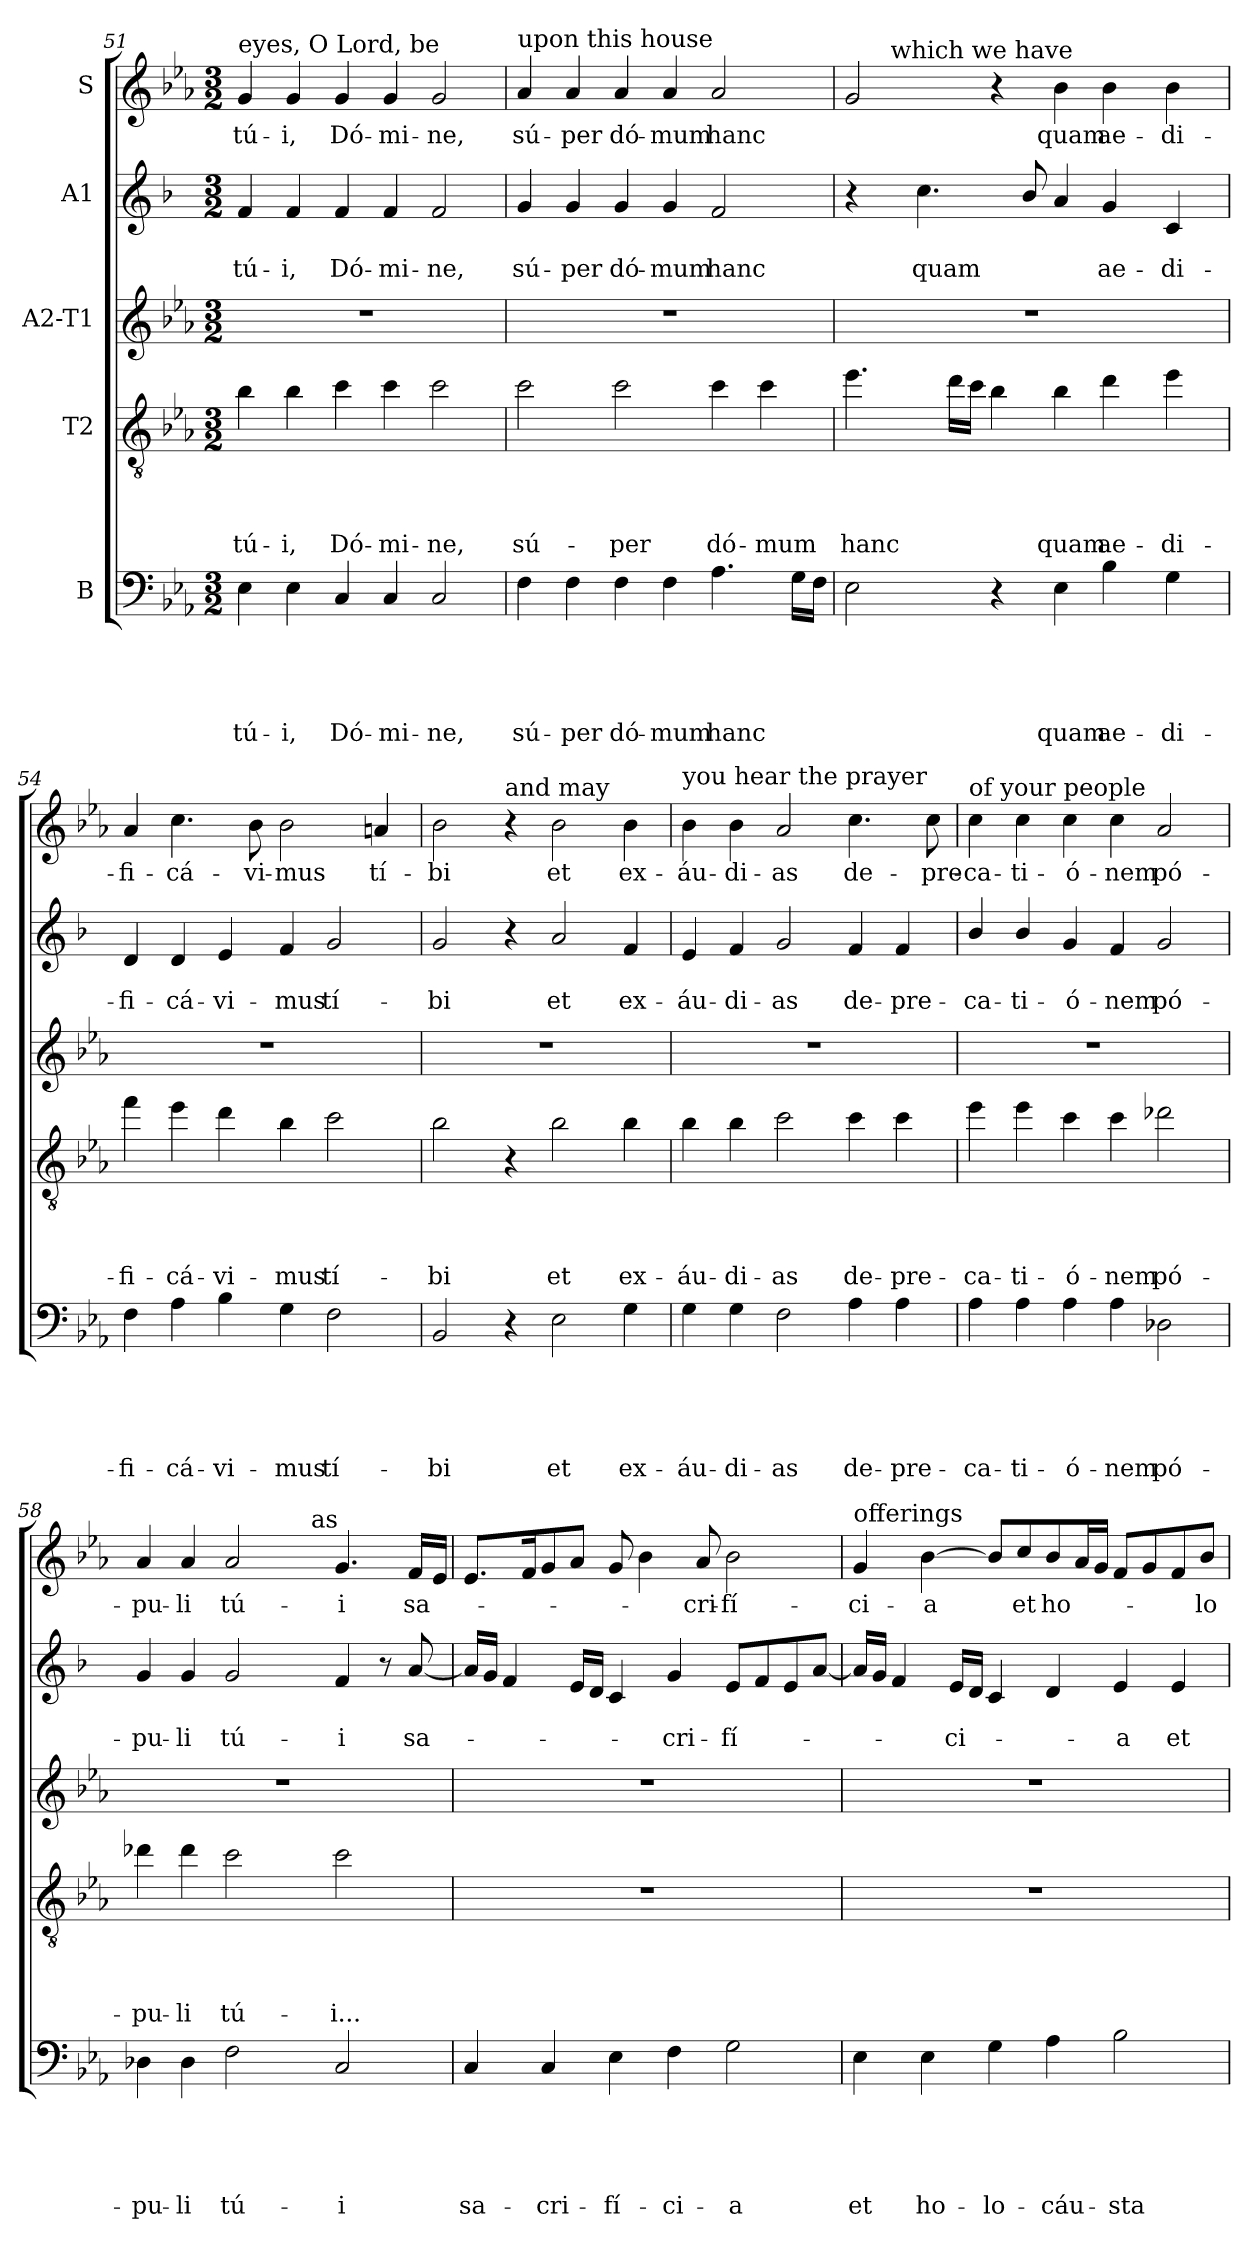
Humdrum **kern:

**kern	**text	**text	**text	**text	**text	**kern	**text	**text	**text	**text	**kern	**kern	**text	**text	**kern	**text
*part5	*part5	*part5	*part5	*part5	*part5	*part4	*part4	*part4	*part4	*part4	*part3	*part2	*part2	*part2	*part1	*part1
*staff5	*staff5	*staff5	*staff5	*staff5	*staff5	*staff4	*staff4	*staff4	*staff4	*staff4	*staff3	*staff2	*staff2	*staff2	*staff1	*staff1
*I"B	*	*	*	*	*	*I"T2	*	*	*	*	*I"A2-T1	*I"A1	*	*	*I"S	*
*clefF4	*	*	*	*	*	*clefGv2	*	*	*	*	*clefG2	*clefG2	*	*	*clefG2	*
*	*	*	*	*	*	*ITrd8c14	*	*	*	*	*	*ITrd1c2	*	*	*	*
*k[b-e-a-]	*	*	*	*	*	*k[b-e-a-]	*	*	*	*	*k[b-e-a-]	*k[b-e-a-]	*	*	*k[b-e-a-]	*
*E-:	*	*	*	*	*	*E-:	*	*	*	*	*E-:	*E-:	*	*	*E-:	*
*M3/2	*	*	*	*	*	*M3/2	*	*	*	*	*M3/2	*M3/2	*	*	*M3/2	*
=51	=51	=51	=51	=51	=51	=51	=51	=51	=51	=51	=51	=51	=51	=51	=51	=51
!	!	!	!	!	!	!	!	!	!	!	!	!	!	!	!LO:TX:a:t=eyes, O Lord, be	!
!	!	!	!	!	!LO:LY:b	!	!	!	!	!LO:LY:b	!	!	!	!LO:LY:b	!	!LO:LY:b
4E-\	.	.	.	.	tú-	4B-\	.	.	.	tú-	1.r	4e-/	.	tú-	4g/	tú-
!	!	!	!	!	!LO:LY:b	!	!	!	!	!LO:LY:b	!	!	!	!LO:LY:b	!	!LO:LY:b
4E-\	.	.	.	.	-i,	4B-\	.	.	.	-i,	.	4e-/	.	-i,	4g/	-i,
!	!	!	!	!	!LO:LY:b	!	!	!	!	!LO:LY:b	!	!	!	!LO:LY:b	!	!LO:LY:b
4C/	.	.	.	.	Dó-	4c\	.	.	.	Dó-	.	4e-/	.	Dó-	4g/	Dó-
!	!	!	!	!	!LO:LY:b	!	!	!	!	!LO:LY:b	!	!	!	!LO:LY:b	!	!LO:LY:b
4C/	.	.	.	.	-mi-	4c\	.	.	.	-mi-	.	4e-/	.	-mi-	4g/	-mi-
!	!	!	!	!	!LO:LY:b	!	!	!	!	!LO:LY:b	!	!	!	!LO:LY:b	!	!LO:LY:b
2C/	.	.	.	.	-ne,	2c\	.	.	.	-ne,	.	2e-/	.	-ne,	2g/	-ne,
=52	=52	=52	=52	=52	=52	=52	=52	=52	=52	=52	=52	=52	=52	=52	=52	=52
!	!	!	!	!	!	!	!	!	!	!	!	!	!	!	!LO:TX:a:t=upon this house	!
!	!	!	!	!	!LO:LY:b	!	!	!	!	!LO:LY:b	!	!	!	!LO:LY:b	!	!LO:LY:b
4F\	.	.	.	.	sú-	2c\	.	.	.	sú-	1.r	4f/	.	sú-	4a-/	sú-
!	!	!	!	!	!LO:LY:b	!	!	!	!	!	!	!	!	!LO:LY:b	!	!LO:LY:b
4F\	.	.	.	.	-per	.	.	.	.	.	.	4f/	.	-per	4a-/	-per
!	!	!	!	!	!LO:LY:b	!	!	!	!	!LO:LY:b	!	!	!	!LO:LY:b	!	!LO:LY:b
4F\	.	.	.	.	dó-	2c\	.	.	.	-per	.	4f/	.	dó-	4a-/	dó-
!	!	!	!	!	!LO:LY:b	!	!	!	!	!	!	!	!	!LO:LY:b	!	!LO:LY:b
4F\	.	.	.	.	-mum	.	.	.	.	.	.	4f/	.	-mum	4a-/	-mum
!	!	!	!	!	!LO:LY:b	!	!	!	!	!LO:LY:b	!	!	!	!LO:LY:b	!	!LO:LY:b
4.A-\	.	.	.	.	hanc	4c\	.	.	.	dó-	.	2e-/	.	hanc	2a-/	hanc
!	!	!	!	!	!	!	!	!	!	!LO:LY:b	!	!	!	!	!	!
.	.	.	.	.	.	4c\	.	.	.	-mum	.	.	.	.	.	.
16G\LL	.	.	.	.	.	.	.	.	.	.	.	.	.	.	.	.
16F\JJ	.	.	.	.	.	.	.	.	.	.	.	.	.	.	.	.
!!LO:PB:g=z
=53	=53	=53	=53	=53	=53	=53	=53	=53	=53	=53	=53	=53	=53	=53	=53	=53
!	!	!	!	!	!	!	!	!	!	!LO:LY:b	!	!	!	!	!	!
*	*	*	*	*	*	*	*	*	*	*	*	*	*	*	*^	*
2E-\	.	.	.	.	.	4.e-\	.	.	.	hanc	1.r	4r	.	.	2g/	8ryy	.
.	.	.	.	.	.	.	.	.	.	.	.	.	.	.	.	32ryy	.
!	!	!	!	!	!	!	!	!	!	!	!	!	!	!	!	!LO:TX:a:t=which we have	!
.	.	.	.	.	.	.	.	.	.	.	.	.	.	.	.	1ryy	.
!	!	!	!	!	!	!	!	!	!	!	!	!	!	!LO:LY:b	!	!	!
.	.	.	.	.	.	.	.	.	.	.	.	4.b-\	.	quam	.	.	.
.	.	.	.	.	.	16d\LL	.	.	.	.	.	.	.	.	.	.	.
.	.	.	.	.	.	16c\JJ	.	.	.	.	.	.	.	.	.	.	.
4r	.	.	.	.	.	4B-\	.	.	.	.	.	.	.	.	4r	.	.
.	.	.	.	.	.	.	.	.	.	.	.	8a-/	.	.	.	.	.
!	!	!	!	!	!LO:LY:b	!	!	!	!	!LO:LY:b	!	!	!	!	!	!	!LO:LY:b
4E-\	.	.	.	.	quam	4B-\	.	.	.	quam	.	4g/	.	.	4b-\	.	quam
!	!	!	!	!	!LO:LY:b	!	!	!	!	!LO:LY:b	!	!	!	!LO:LY:b	!	!	!LO:LY:b
4B-\	.	.	.	.	ae-	4d\	.	.	.	ae-	.	4f/	.	ae-	4b-\	.	ae-
.	.	.	.	.	.	.	.	.	.	.	.	.	.	.	.	4ryy	.
!	!	!	!	!	!LO:LY:b	!	!	!	!	!LO:LY:b	!	!	!	!LO:LY:b	!	!	!LO:LY:b
4G\	.	.	.	.	-di-	4e-\	.	.	.	-di-	.	4B-/	.	-di-	4b-\	.	-di-
.	.	.	.	.	.	.	.	.	.	.	.	.	.	.	.	16.ryy	.
=54	=54	=54	=54	=54	=54	=54	=54	=54	=54	=54	=54	=54	=54	=54	=54	=54	=54
!	!	!	!	!	!	!	!	!	!	!	!	!	!	!	!LO:TX:a:t=built for you	!	!
!	!	!	!	!	!LO:LY:b	!	!	!	!	!LO:LY:b	!	!	!	!LO:LY:b	!	!	!LO:LY:b
*	*	*	*	*	*	*	*	*	*	*	*	*	*	*	*v	*v	*
4F\	.	.	.	.	-fi-	4f\	.	.	.	-fi-	1.r	4c/	.	-fi-	4a-/	-fi-
!	!	!	!	!	!LO:LY:b	!	!	!	!	!LO:LY:b	!	!	!	!LO:LY:b	!	!LO:LY:b
4A-\	.	.	.	.	-cá-	4e-\	.	.	.	-cá-	.	4c/	.	-cá-	4.cc\	-cá-
!	!	!	!	!	!LO:LY:b	!	!	!	!	!LO:LY:b	!	!	!	!LO:LY:b	!	!
4B-\	.	.	.	.	-vi-	4d\	.	.	.	-vi-	.	4d/	.	-vi-	.	.
!	!	!	!	!	!	!	!	!	!	!	!	!	!	!	!	!LO:LY:b
.	.	.	.	.	.	.	.	.	.	.	.	.	.	.	8b-\	-vi-
!	!	!	!	!	!LO:LY:b	!	!	!	!	!LO:LY:b	!	!	!	!LO:LY:b	!	!LO:LY:b
4G\	.	.	.	.	-mus	4B-\	.	.	.	-mus	.	4e-/	.	-mus	2b-\	-mus
!	!	!	!	!	!LO:LY:b	!	!	!	!	!LO:LY:b	!	!	!	!LO:LY:b	!	!
2F\	.	.	.	.	tí-	2c\	.	.	.	tí-	.	2f/	.	tí-	.	.
!	!	!	!	!	!	!	!	!	!	!	!	!	!	!	!	!LO:LY:b
.	.	.	.	.	.	.	.	.	.	.	.	.	.	.	4a/	tí-
=55	=55	=55	=55	=55	=55	=55	=55	=55	=55	=55	=55	=55	=55	=55	=55	=55
!	!	!	!	!	!LO:LY:b	!	!	!	!	!LO:LY:b	!	!	!	!LO:LY:b	!	!LO:LY:b
2BB-/	.	.	.	.	-bi	2B-\	.	.	.	-bi	1.r	2f/	.	-bi	2b-\	-bi
!	!	!	!	!	!	!	!	!	!	!	!	!	!	!	!LO:TX:a:t=and may	!
4r	.	.	.	.	.	4r	.	.	.	.	.	4r	.	.	4r	.
!	!	!	!	!	!LO:LY:b	!	!	!	!	!LO:LY:b	!	!	!	!LO:LY:b	!	!LO:LY:b
2E-\	.	.	.	.	et	2B-\	.	.	.	et	.	2g/	.	et	2b-\	et
!	!	!	!	!	!LO:LY:b	!	!	!	!	!LO:LY:b	!	!	!	!LO:LY:b	!	!LO:LY:b
4G\	.	.	.	.	ex-	4B-\	.	.	.	ex-	.	4e-/	.	ex-	4b-\	ex-
=56	=56	=56	=56	=56	=56	=56	=56	=56	=56	=56	=56	=56	=56	=56	=56	=56
!	!	!	!	!	!	!	!	!	!	!	!	!	!	!	!LO:TX:a:t=you hear the prayer	!
!	!	!	!	!	!LO:LY:b	!	!	!	!	!LO:LY:b	!	!	!	!LO:LY:b	!	!LO:LY:b
4G\	.	.	.	.	-áu-	4B-\	.	.	.	-áu-	1.r	4d/	.	-áu-	4b-\	-áu-
!	!	!	!	!	!LO:LY:b	!	!	!	!	!LO:LY:b	!	!	!	!LO:LY:b	!	!LO:LY:b
4G\	.	.	.	.	-di-	4B-\	.	.	.	-di-	.	4e-/	.	-di-	4b-\	-di-
!	!	!	!	!	!LO:LY:b	!	!	!	!	!LO:LY:b	!	!	!	!LO:LY:b	!	!LO:LY:b
2F\	.	.	.	.	-as	2c\	.	.	.	-as	.	2f/	.	-as	2a-/	-as
!	!	!	!	!	!LO:LY:b	!	!	!	!	!LO:LY:b	!	!	!	!LO:LY:b	!	!LO:LY:b
4A-\	.	.	.	.	de-	4c\	.	.	.	de-	.	4e-/	.	de-	4.cc\	de-
!	!	!	!	!	!LO:LY:b	!	!	!	!	!LO:LY:b	!	!	!	!LO:LY:b	!	!
4A-\	.	.	.	.	-pre-	4c\	.	.	.	-pre-	.	4e-/	.	-pre-	.	.
!	!	!	!	!	!	!	!	!	!	!	!	!	!	!	!	!LO:LY:b
.	.	.	.	.	.	.	.	.	.	.	.	.	.	.	8cc\	-pre-
!!LO:LB:g=z
=57	=57	=57	=57	=57	=57	=57	=57	=57	=57	=57	=57	=57	=57	=57	=57	=57
!	!	!	!	!	!	!	!	!	!	!	!	!	!	!	!LO:TX:a:t=of your people	!
!	!	!	!	!	!LO:LY:b	!	!	!	!	!LO:LY:b	!	!	!	!LO:LY:b	!	!LO:LY:b
4A-\	.	.	.	.	-ca-	4e-\	.	.	.	-ca-	1.r	4a-/	.	-ca-	4cc\	-ca-
!	!	!	!	!	!LO:LY:b	!	!	!	!	!LO:LY:b	!	!	!	!LO:LY:b	!	!LO:LY:b
4A-\	.	.	.	.	-ti-	4e-\	.	.	.	-ti-	.	4a-/	.	-ti-	4cc\	-ti-
!	!	!	!	!	!LO:LY:b	!	!	!	!	!LO:LY:b	!	!	!	!LO:LY:b	!	!LO:LY:b
4A-\	.	.	.	.	-ó-	4c\	.	.	.	-ó-	.	4f/	.	-ó-	4cc\	-ó-
!	!	!	!	!	!LO:LY:b	!	!	!	!	!LO:LY:b	!	!	!	!LO:LY:b	!	!LO:LY:b
4A-\	.	.	.	.	-nem	4c\	.	.	.	-nem	.	4e-/	.	-nem	4cc\	-nem
!	!	!	!	!	!LO:LY:b	!	!	!	!	!LO:LY:b	!	!	!	!LO:LY:b	!	!LO:LY:b
2D-X\	.	.	.	.	pó-	2d-X\	.	.	.	pó-	.	2f/	.	pó-	2a-/	pó-
=58	=58	=58	=58	=58	=58	=58	=58	=58	=58	=58	=58	=58	=58	=58	=58	=58
!	!	!	!	!	!LO:LY:b	!	!	!	!	!LO:LY:b	!	!	!	!LO:LY:b	!	!LO:LY:b
*	*	*	*	*	*	*	*	*	*	*	*	*	*	*	*^	*
4D-X\	.	.	.	.	-pu-	4d-X\	.	.	.	-pu-	1.r	4f/	.	-pu-	4a-/	2ryy	-pu-
!	!	!	!	!	!LO:LY:b	!	!	!	!	!LO:LY:b	!	!	!	!LO:LY:b	!	!	!LO:LY:b
4D-\	.	.	.	.	-li	4d-\	.	.	.	-li	.	4f/	.	-li	4a-/	.	-li
!	!	!	!	!	!LO:LY:b	!	!	!	!	!LO:LY:b	!	!	!	!LO:LY:b	!	!	!LO:LY:b
2F\	.	.	.	.	tú-	2c\	.	.	.	tú-	.	2f/	.	tú-	2a-/	4ryy	tú-
.	.	.	.	.	.	.	.	.	.	.	.	.	.	.	.	8ryy	.
.	.	.	.	.	.	.	.	.	.	.	.	.	.	.	.	32ryy	.
!	!	!	!	!	!	!	!	!	!	!	!	!	!	!	!	!LO:TX:a:t=as	!
.	.	.	.	.	.	.	.	.	.	.	.	.	.	.	.	2ryy	.
!	!	!	!	!	!LO:LY:b	!	!	!	!	!LO:LY:b	!	!	!	!LO:LY:b	!	!	!LO:LY:b
2C/	.	.	.	.	-i	2c\	.	.	.	-i...	.	4e-/	.	-i	4.g/	.	-i
.	.	.	.	.	.	.	.	.	.	.	.	8r	.	.	.	.	.
!	!	!	!	!	!	!	!	!	!	!	!	!	!	!LO:LY:b	!	!	!LO:LY:b
.	.	.	.	.	.	.	.	.	.	.	.	[8g/	.	sa-	16f/LL	.	sa-
.	.	.	.	.	.	.	.	.	.	.	.	.	.	.	.	16.ryy	.
.	.	.	.	.	.	.	.	.	.	.	.	.	.	.	16e-/JJ	.	.
=59	=59	=59	=59	=59	=59	=59	=59	=59	=59	=59	=59	=59	=59	=59	=59	=59	=59
!	!	!	!	!	!	!	!	!	!	!	!	!	!	!	!LO:TX:a:t=sacrifices and burnt	!	!
!	!	!	!	!	!LO:LY:b	!	!	!	!	!	!	!	!	!	!	!	!
*	*	*	*	*	*	*	*	*	*	*	*	*	*	*	*v	*v	*
4C/	.	.	.	.	sa-	1.r	.	.	.	.	1.r	16g/LL]	.	.	8.e-/L	.
.	.	.	.	.	.	.	.	.	.	.	.	16f/JJ	.	.	.	.
.	.	.	.	.	.	.	.	.	.	.	.	4e-/	.	.	.	.
.	.	.	.	.	.	.	.	.	.	.	.	.	.	.	16f/k	.
!	!	!	!	!	!LO:LY:b	!	!	!	!	!	!	!	!	!	!	!
4C/	.	.	.	.	-cri-	.	.	.	.	.	.	.	.	.	8g/	.
.	.	.	.	.	.	.	.	.	.	.	.	16d/LL	.	.	8a-/J	.
.	.	.	.	.	.	.	.	.	.	.	.	16c/JJ	.	.	.	.
!	!	!	!	!	!LO:LY:b	!	!	!	!	!	!	!	!	!	!	!
4E-\	.	.	.	.	-fí-	.	.	.	.	.	.	4B-/	.	.	8g/	.
.	.	.	.	.	.	.	.	.	.	.	.	.	.	.	4b-\	.
!	!	!	!	!	!LO:LY:b	!	!	!	!	!	!	!	!	!LO:LY:b	!	!
4F\	.	.	.	.	-ci-	.	.	.	.	.	.	4f/	.	-cri-	.	.
!	!	!	!	!	!	!	!	!	!	!	!	!	!	!	!	!LO:LY:b
.	.	.	.	.	.	.	.	.	.	.	.	.	.	.	8a-/	-cri-
!	!	!	!	!	!LO:LY:b	!	!	!	!	!	!	!	!	!LO:LY:b	!	!LO:LY:b
2G\	.	.	.	.	-a	.	.	.	.	.	.	8d/L	.	-fí-	2b-\	-fí-
.	.	.	.	.	.	.	.	.	.	.	.	8e-/	.	.	.	.
.	.	.	.	.	.	.	.	.	.	.	.	8d/	.	.	.	.
.	.	.	.	.	.	.	.	.	.	.	.	[8g/J	.	.	.	.
!!LO:PB:g=z
=60	=60	=60	=60	=60	=60	=60	=60	=60	=60	=60	=60	=60	=60	=60	=60	=60
!	!	!	!	!	!	!	!	!	!	!	!	!	!	!	!LO:TX:a:t=offerings	!
!	!	!	!	!	!LO:LY:b	!	!	!	!	!	!	!	!	!	!	!LO:LY:b
4E-\	.	.	.	.	et	1.r	.	.	.	.	1.r	16g/LL]	.	.	4g/	-ci-
.	.	.	.	.	.	.	.	.	.	.	.	16f/JJ	.	.	.	.
.	.	.	.	.	.	.	.	.	.	.	.	4e-/	.	.	.	.
!	!	!	!	!	!LO:LY:b	!	!	!	!	!	!	!	!	!	!	!LO:LY:b
4E-\	.	.	.	.	ho-	.	.	.	.	.	.	.	.	.	[4b-\	-a
!	!	!	!	!	!	!	!	!	!	!	!	!	!	!LO:LY:b	!	!
.	.	.	.	.	.	.	.	.	.	.	.	16d/LL	.	-ci-	.	.
.	.	.	.	.	.	.	.	.	.	.	.	16c/JJ	.	.	.	.
!	!	!	!	!	!LO:LY:b	!	!	!	!	!	!	!	!	!	!	!
4G\	.	.	.	.	-lo-	.	.	.	.	.	.	4B-/	.	.	8b-/L]	.
!	!	!	!	!	!	!	!	!	!	!	!	!	!	!	!	!LO:LY:b
.	.	.	.	.	.	.	.	.	.	.	.	.	.	.	8cc/	et
!	!	!	!	!	!LO:LY:b	!	!	!	!	!	!	!	!	!	!	!LO:LY:b
4A-\	.	.	.	.	-cáu-	.	.	.	.	.	.	4c/	.	.	8b-/	ho-
.	.	.	.	.	.	.	.	.	.	.	.	.	.	.	16a-/L	.
.	.	.	.	.	.	.	.	.	.	.	.	.	.	.	16g/JJ	.
!	!	!	!	!	!LO:LY:b	!	!	!	!	!	!	!	!	!LO:LY:b	!	!
2B-\	.	.	.	.	-sta	.	.	.	.	.	.	4d/	.	-a	8f/L	.
.	.	.	.	.	.	.	.	.	.	.	.	.	.	.	8g/	.
!	!	!	!	!	!	!	!	!	!	!	!	!	!	!LO:LY:b	!	!
.	.	.	.	.	.	.	.	.	.	.	.	4d/	.	et	8f/	.
!	!	!	!	!	!	!	!	!	!	!	!	!	!	!	!	!LO:LY:b
.	.	.	.	.	.	.	.	.	.	.	.	.	.	.	8b-/J	-lo-
=	=	=	=	=	=	=	=	=	=	=	=	=	=	=	=	=
*-	*-	*-	*-	*-	*-	*-	*-	*-	*-	*-	*-	*-	*-	*-	*-	*-
